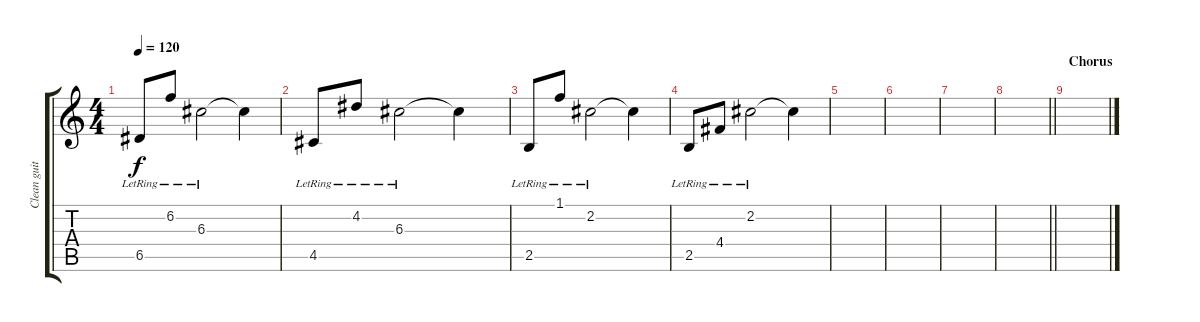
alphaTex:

\track ("Clean guitar 1" "Clean guit") {instrument electricguitarclean}
\staff {score tabs}
\tuning (E4 B3 G3 D3 A2 D2) {hide}
\ts (4 4)
\tempo 120
\clef g2
\ks c
6.5{lr}.8{dy f} 6.2{lr}.8 6.3{lr}.2 6.3{t}.4 |
4.5{lr}.8 4.2{lr}.8 6.3{lr}.2 6.3{t}.4 |
2.5{lr}.8 1.1{lr}.8 2.2{lr}.2 2.2{t}.4 |
2.5{lr}.8 4.4{lr}.8 2.2{lr}.2 2.2{t}.4 |
|
|
|
\barLineRight lightlight
|
\section ("" "Chorus")
